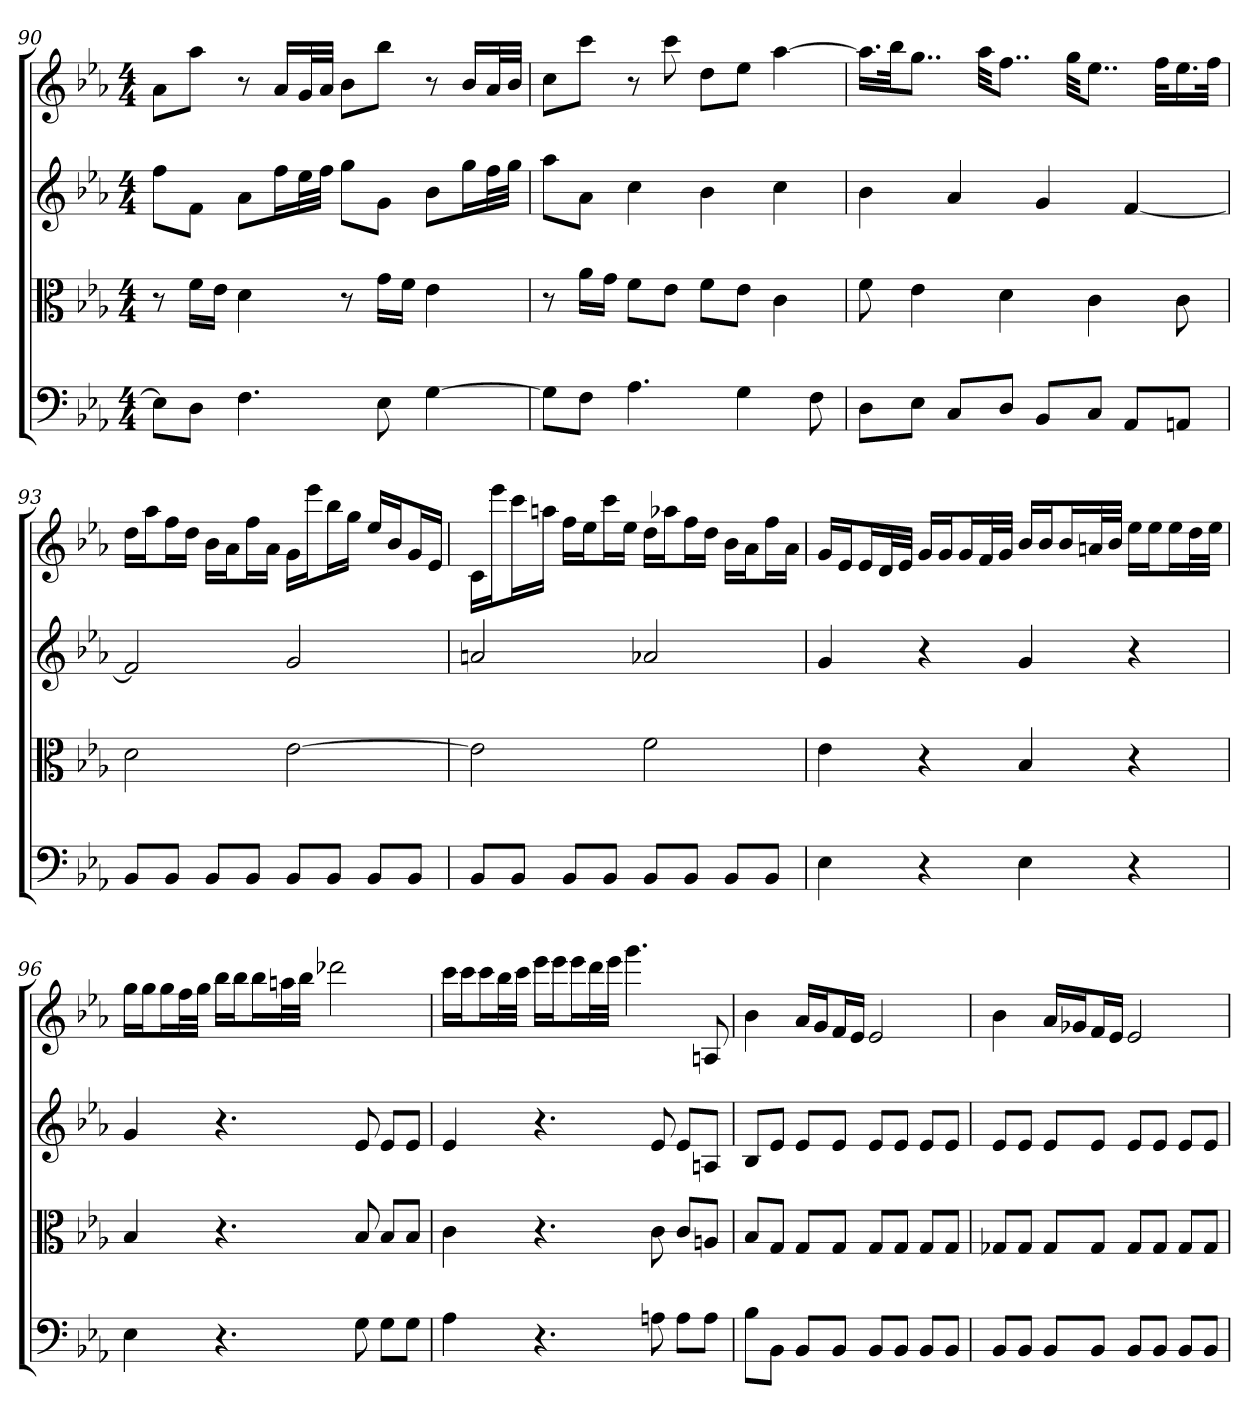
**kern	**kern	**kern	**kern
*part4	*part3	*part2	*part1
*staff4	*staff3	*staff2	*staff1
*clefF4	*clefC3	*	*
*k[b-e-a-]	*k[b-e-a-]	*k[b-e-a-]	*k[b-e-a-]
*E-:	*E-:	*E-:	*E-:
*M4/4	*M4/4	*M4/4	*M4/4
=90	=90	=90	=90
8E-\L]	8r	8ffL	8a-L
8D\J	16f\LL	8fJ	8aa-J
.	16e-\JJ	.	.
4.F	4d	8a-L	8r
.	.	16ffL	16a-LL
.	.	32ee-L	32gL
.	.	32ffJJJ	32a-JJJ
.	8r	8ggL	8b-L
8E-	16g\LL	8gJ	8bb-J
.	16f\JJ	.	.
[4G	4e-	8b-L	8r
.	.	16ggL	16b-LL
.	.	32ffL	32a-L
.	.	32ggJJJ	32b-JJJ
=91	=91	=91	=91
8G\L]	8r	8aa-L	8ccL
8F\J	16a-\LL	8a-J	8cccJ
.	16g\JJ	.	.
4.A-	8f\L	4cc	8r
.	8e-\J	.	8ccc
.	8f\L	4b-	8ddL
4G	8e-\J	.	8ee-J
.	4c	4cc	[4aa-
8F	.	.	.
=92	=92	=92	=92
8D\L	8f	4b-	16.aa-LL]
.	.	.	32bb-Jk
8E-\J	4e-	.	8..ggJ
8C/L	.	4a-	.
.	.	.	32aa-KKL
8D/J	4d	.	8..ffJ
8BB-/L	.	4g	.
.	.	.	32ggKKL
8C/J	4c	.	8..ee-J
8AA-/L	.	[4f	.
.	.	.	32ffKLL
8AAn/J	8c	.	16.ee-
.	.	.	32ffJJk
=93	=93	=93	=93
8BB-/L	2d	2f]	16ddLL
.	.	.	16aa-J
8BB-/J	.	.	16ffL
.	.	.	16ddJJ
8BB-/L	.	.	16b-LL
.	.	.	16a-J
8BB-/J	.	.	16ffL
.	.	.	16a-JJ
8BB-/L	[2e-	2g	16gLL
.	.	.	16eee-J
8BB-/J	.	.	16bb-L
.	.	.	16ggJJ
8BB-/L	.	.	16ee-LL
.	.	.	16b-J
8BB-/J	.	.	16gL
.	.	.	16e-JJ
=94	=94	=94	=94
8BB-/L	2e-]	2an	16cLL
.	.	.	16eee-J
8BB-/J	.	.	16cccL
.	.	.	16aanJJ
8BB-/L	.	.	16ffLL
.	.	.	16ee-J
8BB-/J	.	.	16cccL
.	.	.	16ee-JJ
8BB-/L	2f	2a-X	16ddLL
.	.	.	16aa-XJ
8BB-/J	.	.	16ffL
.	.	.	16ddJJ
8BB-/L	.	.	16b-LL
.	.	.	16a-J
8BB-/J	.	.	16ffL
.	.	.	16a-JJ
=95	=95	=95	=95
4E-	4e-	4g	16gLL
.	.	.	16e-J
.	.	.	16e-L
.	.	.	32dL
.	.	.	32e-JJJ
4r	4r	4r	16gLL
.	.	.	16gJ
.	.	.	16gL
.	.	.	32fL
.	.	.	32gJJJ
4E-	4B-	4g	16b-LL
.	.	.	16b-J
.	.	.	16b-L
.	.	.	32anL
.	.	.	32b-JJJ
4r	4r	4r	16ee-LL
.	.	.	16ee-J
.	.	.	16ee-L
.	.	.	32ddL
.	.	.	32ee-JJJ
=96	=96	=96	=96
4E-	4B-	4g	16ggLL
.	.	.	16ggJ
.	.	.	16ggL
.	.	.	32ffL
.	.	.	32ggJJJ
4.r	4.r	4.r	16bb-LL
.	.	.	16bb-J
.	.	.	16bb-L
.	.	.	32aanL
.	.	.	32bb-JJJ
.	.	.	2ddd-X
8G	8B-	8e-	.
8G\L	8B-/L	8e-L	.
8G\J	8B-/J	8e-J	.
=97	=97	=97	=97
4A-	4c	4e-	16cccLL
.	.	.	16cccJ
.	.	.	16cccL
.	.	.	32bb-L
.	.	.	32cccJJJ
4.r	4.r	4.r	16eee-LL
.	.	.	16eee-J
.	.	.	16eee-L
.	.	.	32dddL
.	.	.	32eee-JJJ
.	.	.	4.ggg
8An	8c	8e-	.
8A\L	8c/L	8e-L	.
8A\J	8An/J	8AnJ	8An
=98	=98	=98	=98
8B-\L	8B-/L	8B-L	4b-
8BB-\J	8G/J	8e-J	.
8BB-/L	8G/L	8e-L	16a-LL
.	.	.	16gJ
8BB-/J	8G/J	8e-J	16fL
.	.	.	16e-JJ
8BB-/L	8G/L	8e-L	2e-
8BB-/J	8G/J	8e-J	.
8BB-/L	8G/L	8e-L	.
8BB-/J	8G/J	8e-J	.
=99	=99	=99	=99
8BB-/L	8G-X/L	8e-L	4b-
8BB-/J	8G-/J	8e-J	.
8BB-/L	8G-/L	8e-L	16a-LL
.	.	.	16g-XJ
8BB-/J	8G-/J	8e-J	16fL
.	.	.	16e-JJ
8BB-/L	8G-/L	8e-L	2e-
8BB-/J	8G-/J	8e-J	.
8BB-/L	8G-/L	8e-L	.
8BB-/J	8G-/J	8e-J	.
=	=	=	=
*-	*-	*-	*-
